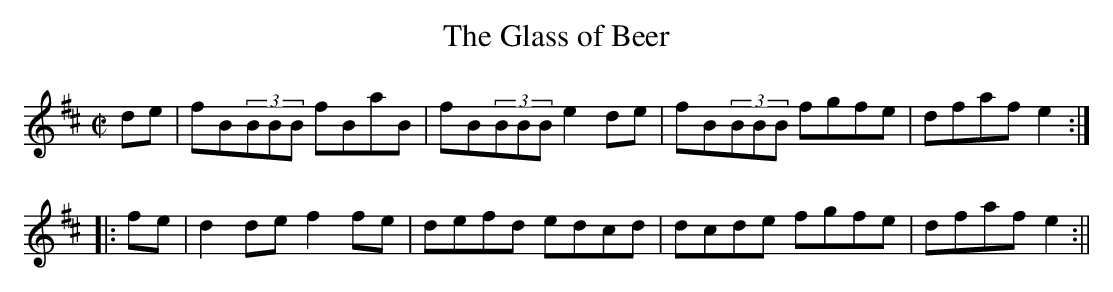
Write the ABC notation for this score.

X:1
T:Glass of Beer, The
M:C|
L:1/8
K:Bm
de|fB(3BBB fBaB|fB(3BBB e2 de|fB(3BBB fgfe| dfaf e2 :|
|:fe|d2 de f2 fe|defd edcd|dcde fgfe|dfaf e2 :||
